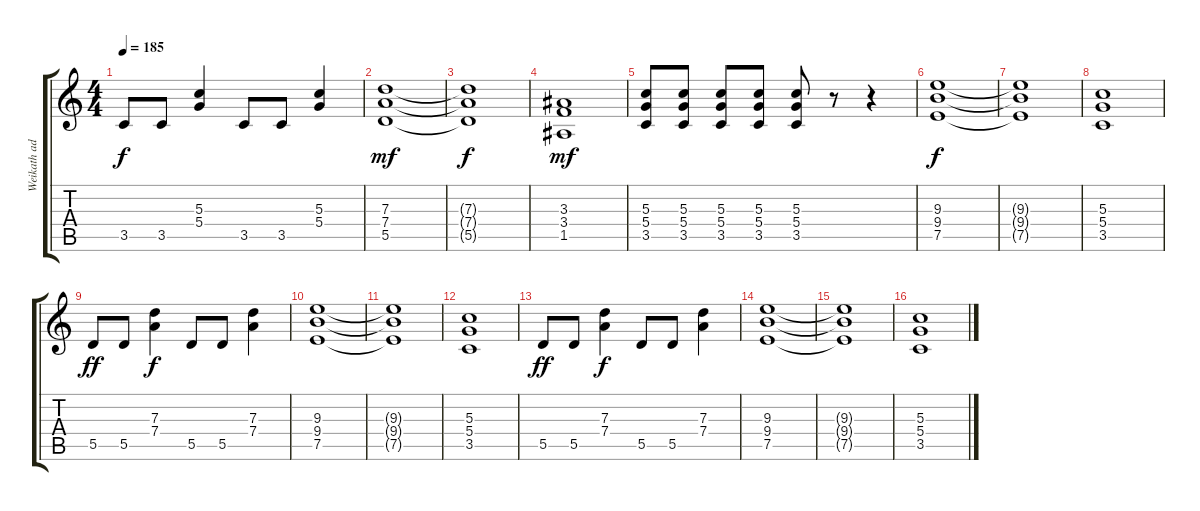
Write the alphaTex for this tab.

\track ("Weikath adicional" "Weikath ad") {instrument overdrivenguitar}
\staff {score tabs}
\tuning (E4 B3 G3 D3 A2 E2) {hide}
\ts (4 4)
\tempo 185
\clef g2
\ks c
3.5.8{dy f} 3.5.8 (5.3 5.4).4 3.5.8 3.5.8 (5.3 5.4).4 |
(7.3 7.4 5.5).1{dy mf} |
(7.3{t} 7.4{t} 5.5{t}).1{dy f} |
(3.3 3.4 1.5).1{dy mf} |
(5.3 5.4 3.5).8 (5.3 5.4 3.5).8 (5.3 5.4 3.5).8 (5.3 5.4 3.5).8 (5.3 5.4 3.5).8 r.8 r.4 |
(9.3 9.4 7.5).1{dy f} |
(9.3{t} 9.4{t} 7.5{t}).1 |
(5.3 5.4 3.5).1 |
5.5.8{dy ff} 5.5.8 (7.3 7.4).4{dy f} 5.5.8 5.5.8 (7.3 7.4).4 |
(9.3 9.4 7.5).1 |
(9.3{t} 9.4{t} 7.5{t}).1 |
(5.3 5.4 3.5).1 |
5.5.8{dy ff} 5.5.8 (7.3 7.4).4{dy f} 5.5.8 5.5.8 (7.3 7.4).4 |
(9.3 9.4 7.5).1 |
(9.3{t} 9.4{t} 7.5{t}).1 |
(5.3 5.4 3.5).1
